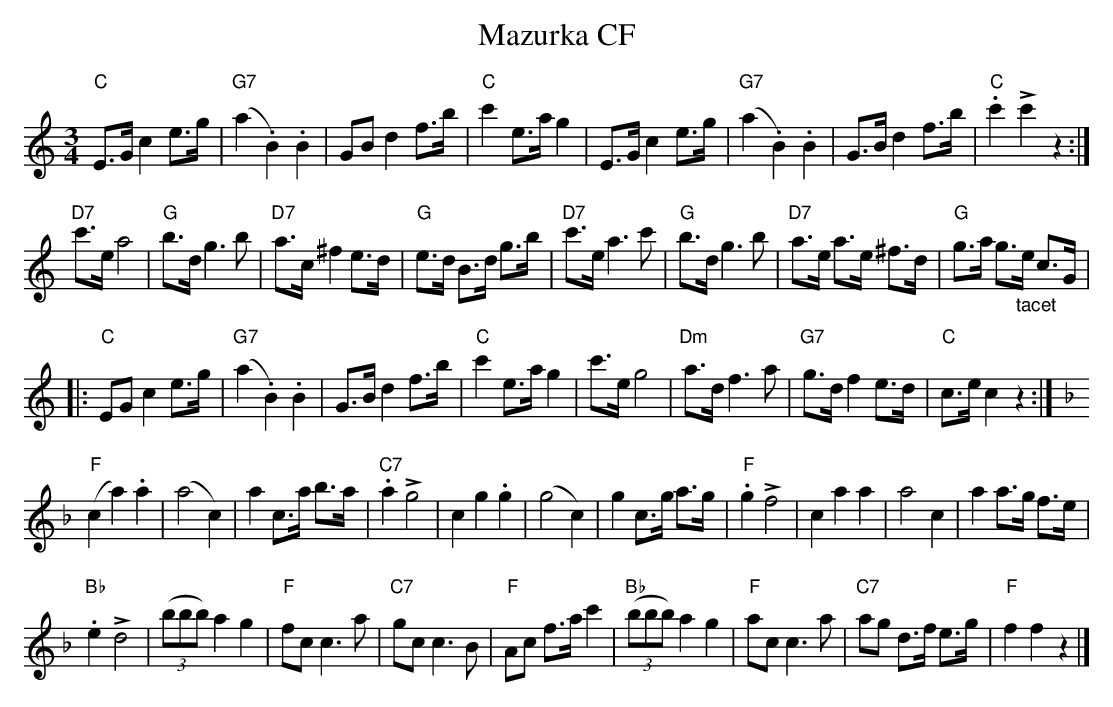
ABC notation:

X:1
T:  Mazurka CF
M:3/4
L:1/8
K:C
"C"E>G c2 e>g | "G7"(a2.B2) .B2 | GB d2 f>b | "C"c'2e>a g2 |   E>G c2 e>g | "G7"(a2.B2) .B2 | G>B d2 f>b | "C".c'2+>+c'2z2 :|
"D7"c'>e a4 | "G"b>d g3b | "D7"a>c ^f2 e>d | "G"e>d B>d g>b | "D7"c'>e a3c' | "G"b>d g3b | "D7"a>e a>e ^f>d | "G"g>a g>"_tacet"e c>G |
|: "C"EG c2 e>g | "G7"(a2.B2).B2 | G>B d2 f>b | "C"c'2 e>a g2 | c'>e g4 | "Dm"a>d f3a | "G7"g>d f2 e>d | "C"c>e c2z2 :| [K:F] [L:1/4]
"F"(ca).a | (a2c) | a c/>a/ b/>a/ | "C7".a+>+g2 | cg.g | (g2c) | g c/>g/ a/>g/ | "F".g+>+f2 | caa | a2c | a a/>g/ f/>e/ |
"Bb".e+>+d2 | ((3b/b/b/) ag | "F"f/c/ c>a | "C7"g/c/ c>B | "F"A/c/ f/>a/ c' | "Bb"((3b/b/b/) ag | "F"a/c/ c>a | "C7"a/g/ d/>f/ e/>g/ | "F"ffz |]
